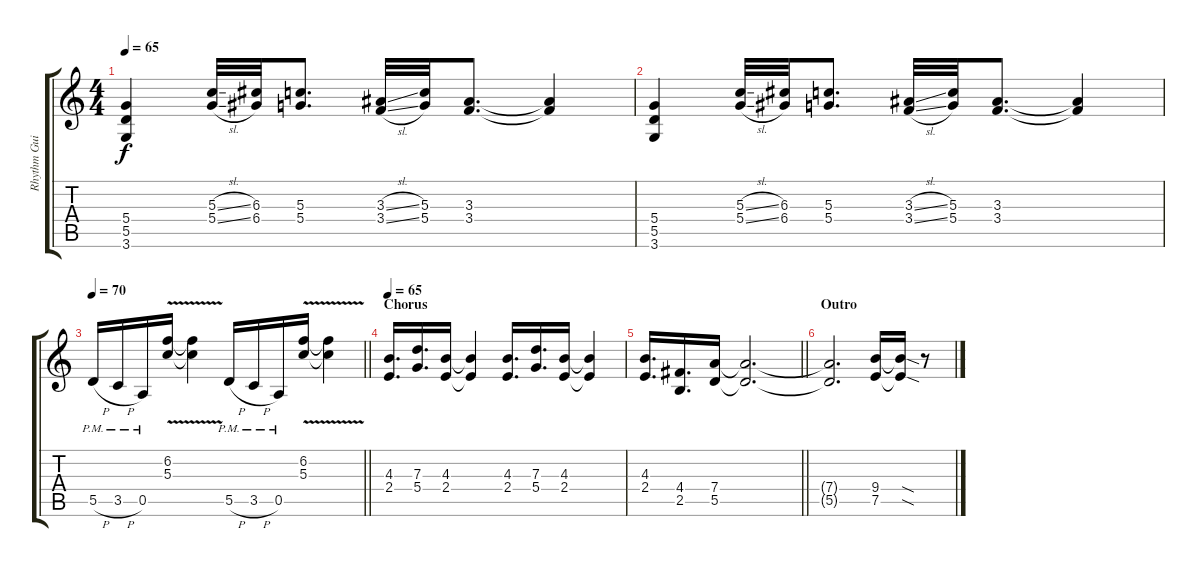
\track ("Rhythm Guitar" "Rhythm Gui") {instrument distortionguitar}
\staff {score tabs}
\tuning (E4 B3 G3 D3 A2 E2) {hide}
\ts (4 4)
\tempo 65
\clef g2
\ks c
(5.4 5.5 3.6).4{dy f} (5.3{sl} 5.4{sl}).32 (6.3 6.4).32 (5.3 5.4).8{d} (3.3{sl} 3.4{sl}).32 (5.3 5.4).32 (3.3 3.4).8{d} (3.3{t} 3.4{t}).4 |
(5.4 5.5 3.6).4 (5.3{sl} 5.4{sl}).32 (6.3 6.4).32 (5.3 5.4).8{d} (3.3{sl} 3.4{sl}).32 (5.3 5.4).32 (3.3 3.4).8{d} (3.3{t} 3.4{t}).4 |
\tempo 70
\barLineRight lightlight
5.5{h pm}.16 3.5{h pm}.16 0.5{pm}.16 (6.2{v} 5.3{v}).16 (6.2{t} 5.3{t}).4 5.5{h pm}.16 3.5{h pm}.16 0.5{pm}.16 (6.2{v} 5.3{v}).16 (6.2{t} 5.3{t}).4 |
\section ("" "Chorus")
\tempo 65
(4.3 2.4).16{d} (7.3 5.4).16{d} (4.3 2.4).16 (4.3{t} 2.4{t}).4 (4.3 2.4).16{d} (7.3 5.4).16{d} (4.3 2.4).16 (4.3{t} 2.4{t}).4 |
\barLineRight lightlight
(4.3 2.4).16{d} (4.4 2.5).16{d} (7.4 5.5).16 (7.4{t} 5.5{t}).2{d} |
\section ("" "Outro")
(7.4{t} 5.5{t}).2{d} (9.4 7.5).16 (9.4{sod t} 7.5{sod t}).16 r.8
